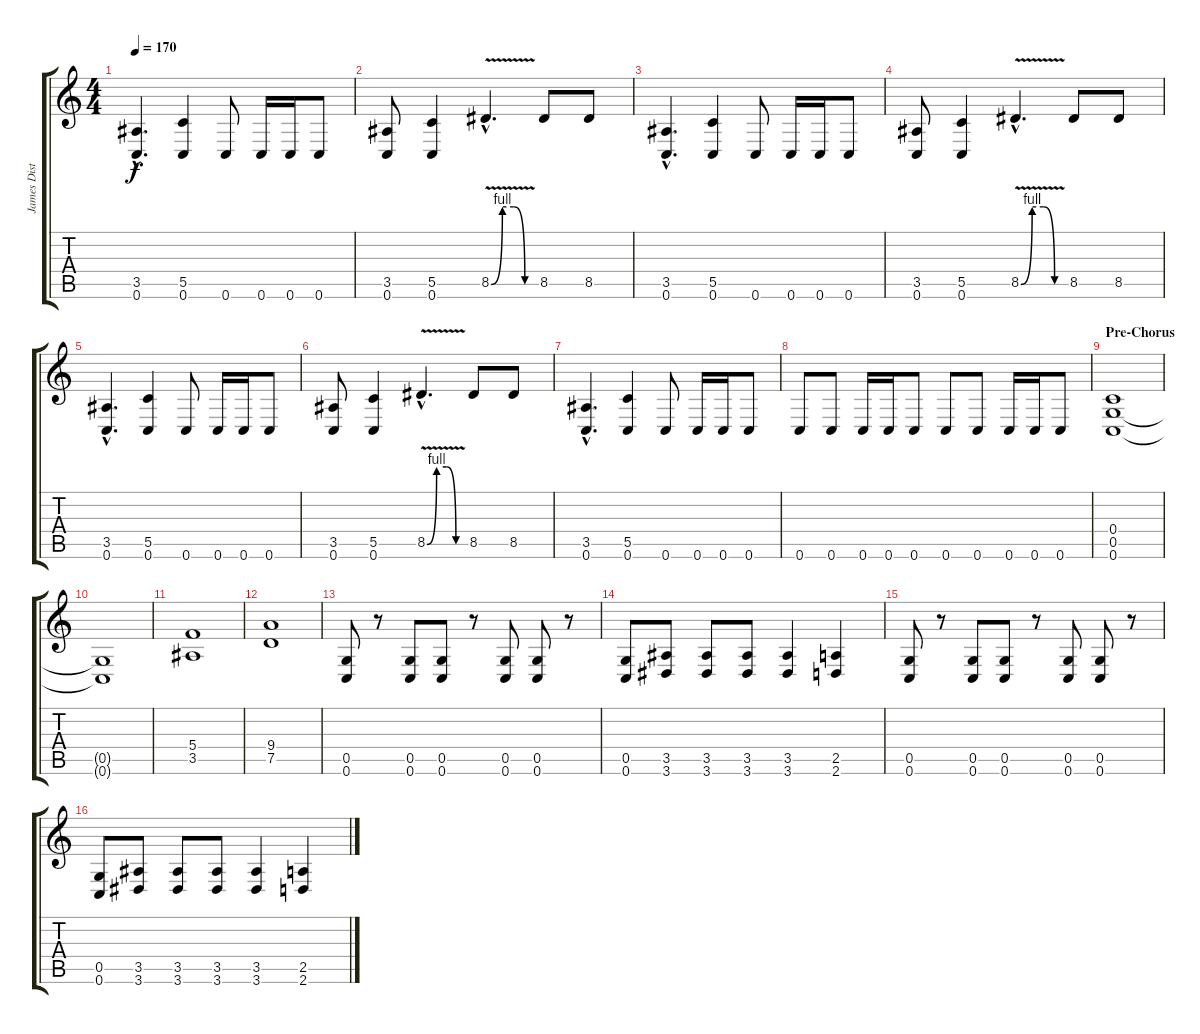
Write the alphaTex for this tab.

\track ("James Distortion" "James Dist") {instrument distortionguitar}
\staff {score tabs}
\tuning (D4 A3 F3 C3 G2 C2) {hide}
\ts (4 4)
\tempo 170
\clef g2
\ks c
(3.5{hac} 0.6{hac}).4{d dy f} (5.5 0.6).4 0.6.8 0.6.16 0.6.16 0.6.8 |
(3.5 0.6).8 (5.5 0.6).4 8.5{be (custom 0 0 15 4 30 4 45 0 60 0) v hac}.4{d} 8.5.8 8.5.8 |
(3.5{hac} 0.6{hac}).4{d} (5.5 0.6).4 0.6.8 0.6.16 0.6.16 0.6.8 |
(3.5 0.6).8 (5.5 0.6).4 8.5{be (custom 0 0 15 4 30 4 45 0 60 0) v hac}.4{d} 8.5.8 8.5.8 |
(3.5{hac} 0.6{hac}).4{d} (5.5 0.6).4 0.6.8 0.6.16 0.6.16 0.6.8 |
(3.5 0.6).8 (5.5 0.6).4 8.5{be (custom 0 0 15 4 30 4 45 0 60 0) v hac}.4{d} 8.5.8 8.5.8 |
(3.5{hac} 0.6{hac}).4{d} (5.5 0.6).4 0.6.8 0.6.16 0.6.16 0.6.8 |
0.6.8 0.6.8 0.6.16 0.6.16 0.6.8 0.6.8 0.6.8 0.6.16 0.6.16 0.6.8 |
\section ("" "Pre-Chorus")
(0.4 0.5 0.6).1 |
(0.5{t} 0.6{t}).1 |
(5.4 3.5).1 |
(9.4 7.5).1 |
(0.5 0.6).8 r.8 (0.5 0.6).8 (0.5 0.6).8 r.8 (0.5 0.6).8 (0.5 0.6).8 r.8 |
(0.5 0.6).8 (3.5 3.6).8 (3.5 3.6).8 (3.5 3.6).8 (3.5 3.6).4 (2.5 2.6).4 |
(0.5 0.6).8 r.8 (0.5 0.6).8 (0.5 0.6).8 r.8 (0.5 0.6).8 (0.5 0.6).8 r.8 |
(0.5 0.6).8 (3.5 3.6).8 (3.5 3.6).8 (3.5 3.6).8 (3.5 3.6).4 (2.5 2.6).4
